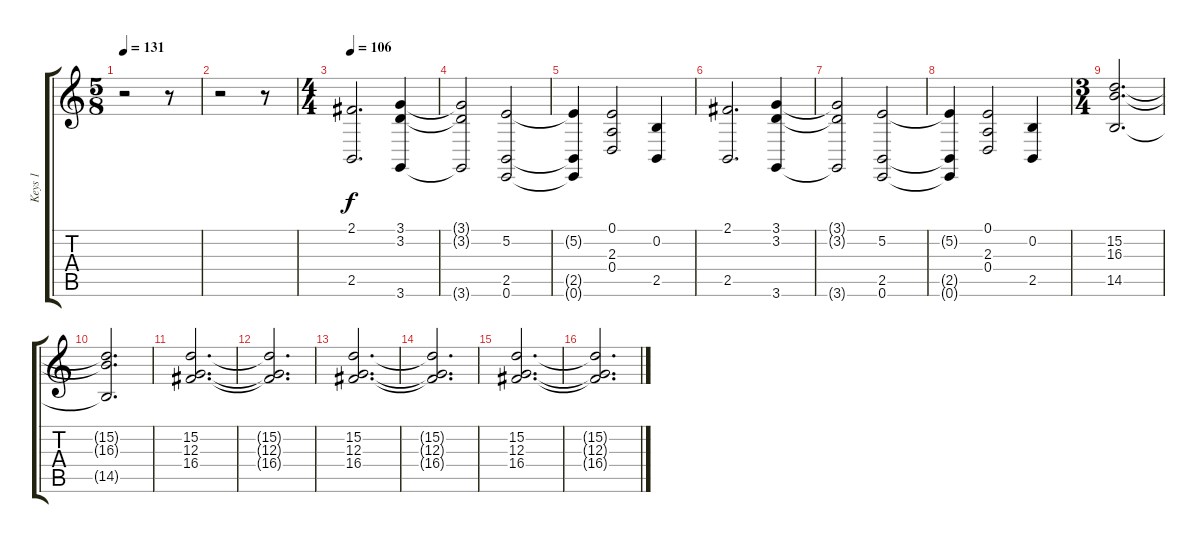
\track ("Keys 1" "Keys 1") {instrument synthstrings1}
\staff {score tabs}
\tuning (E4 B3 G3 D3 A2 E2) {hide}
\ts (5 8)
\tempo 131
\clef g2
\ks c
r.2{dy f} r.8 |
r.2 r.8 |
\ts (4 4)
\tempo 106
(2.1 2.5).2{d volume 10 instrument synthstrings2} (3.1 3.2 3.6).4 |
(3.1{t} 3.2{t} 3.6{t}).2 (5.2 2.5 0.6).2 |
(5.2{t} 2.5{t} 0.6{t}).4 (0.1 2.3 0.4).2 (0.2 2.5).4 |
(2.1 2.5).2{d} (3.1 3.2 3.6).4 |
(3.1{t} 3.2{t} 3.6{t}).2 (5.2 2.5 0.6).2 |
(5.2{t} 2.5{t} 0.6{t}).4 (0.1 2.3 0.4).2 (0.2 2.5).4 |
\ts (3 4)
(15.2 16.3 14.5).2{d} |
(15.2{t} 16.3{t} 14.5{t}).2{d} |
(15.2 12.3 16.4).2{d} |
(15.2{t} 12.3{t} 16.4{t}).2{d} |
(15.2 12.3 16.4).2{d} |
(15.2{t} 12.3{t} 16.4{t}).2{d} |
(15.2 12.3 16.4).2{d} |
(15.2{t} 12.3{t} 16.4{t}).2{d}
